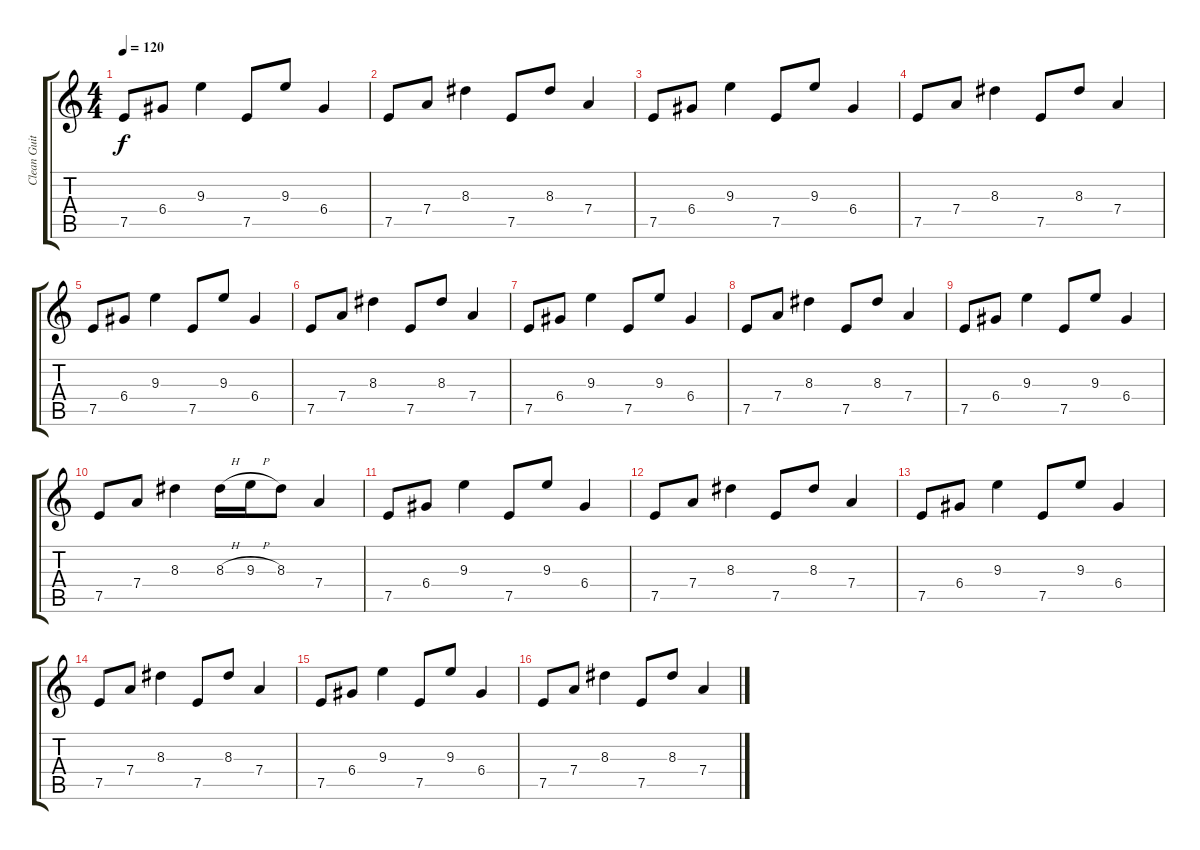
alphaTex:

\track ("Clean Guitar" "Clean Guit") {instrument electricguitarclean}
\staff {score tabs}
\tuning (E4 B3 G3 D3 A2 E2) {hide}
\ts (4 4)
\tempo 120
\clef g2
\ks c
7.5.8{dy f} 6.4.8 9.3.4 7.5.8 9.3.8 6.4.4 |
7.5.8 7.4.8 8.3.4 7.5.8 8.3.8 7.4.4 |
7.5.8 6.4.8 9.3.4 7.5.8 9.3.8 6.4.4 |
7.5.8 7.4.8 8.3.4 7.5.8 8.3.8 7.4.4 |
7.5.8 6.4.8 9.3.4 7.5.8 9.3.8 6.4.4 |
7.5.8 7.4.8 8.3.4 7.5.8 8.3.8 7.4.4 |
7.5.8 6.4.8 9.3.4 7.5.8 9.3.8 6.4.4 |
7.5.8 7.4.8 8.3.4 7.5.8 8.3.8 7.4.4 |
7.5.8 6.4.8 9.3.4 7.5.8 9.3.8 6.4.4 |
7.5.8 7.4.8 8.3.4 8.3{h}.16 9.3{h}.16 8.3.8 7.4.4 |
7.5.8 6.4.8 9.3.4 7.5.8 9.3.8 6.4.4 |
7.5.8 7.4.8 8.3.4 7.5.8 8.3.8 7.4.4 |
7.5.8 6.4.8 9.3.4 7.5.8 9.3.8 6.4.4 |
7.5.8 7.4.8 8.3.4 7.5.8 8.3.8 7.4.4 |
7.5.8 6.4.8 9.3.4 7.5.8 9.3.8 6.4.4 |
7.5.8 7.4.8 8.3.4 7.5.8 8.3.8 7.4.4
